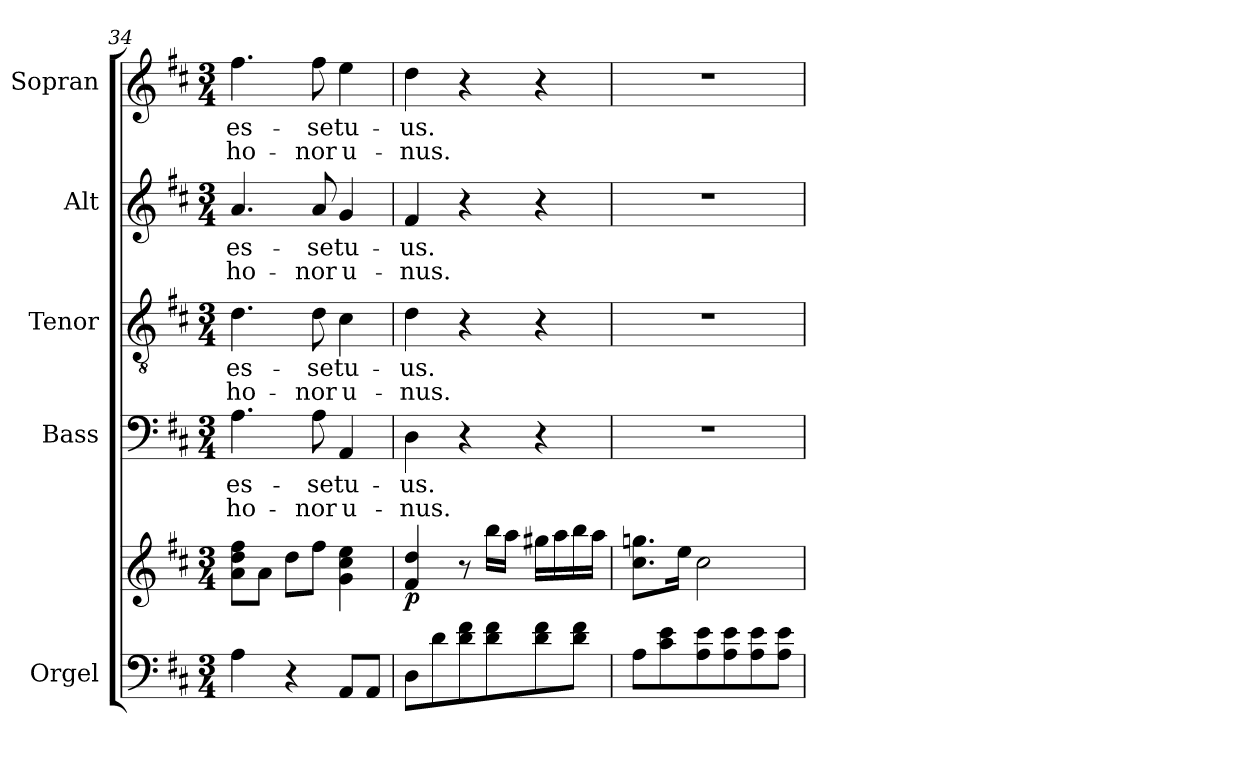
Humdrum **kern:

**kern	**kern	**dynam	**kern	**text	**text	**kern	**text	**text	**kern	**text	**text	**kern	**text	**text
*part5	*part5	*part5	*part4	*part4	*part4	*part3	*part3	*part3	*part2	*part2	*part2	*part1	*part1	*part1
*staff6	*staff5	*staff5/6	*staff4	*staff4	*staff4	*staff3	*staff3	*staff3	*staff2	*staff2	*staff2	*staff1	*staff1	*staff1
*I"Orgel	*	*	*I"Bass	*	*	*I"Tenor	*	*	*I"Alt	*	*	*I"Sopran	*	*
*I'Org.	*	*	*I'B.	*	*	*I'T.	*	*	*I'A.	*	*	*I'S.	*	*
*clefF4	*clefG2	*	*clefF4	*	*	*clefGv2	*	*	*clefG2	*	*	*clefG2	*	*
*k[f#c#]	*k[f#c#]	*	*k[f#c#]	*	*	*k[f#c#]	*	*	*k[f#c#]	*	*	*k[f#c#]	*	*
*D:	*D:	*	*D:	*	*	*D:	*	*	*D:	*	*	*D:	*	*
*M3/4	*M3/4	*	*M3/4	*	*	*M3/4	*	*	*M3/4	*	*	*M3/4	*	*
=34	=34	=34	=34	=34	=34	=34	=34	=34	=34	=34	=34	=34	=34	=34
!	!	!	!	!LO:LY:b	!LO:LY:b	!	!LO:LY:b	!LO:LY:b	!	!LO:LY:b	!LO:LY:b	!	!LO:LY:b	!LO:LY:b
4A\	8a\ 8dd\ 8ff#\L	.	4.A\	es-	ho-	4.d\	es-	ho-	4.a/	es-	ho-	4.ff#\	es-	ho-
.	8a\J	.	.	.	.	.	.	.	.	.	.	.	.	.
4r	8dd\L	.	.	.	.	.	.	.	.	.	.	.	.	.
!	!	!	!	!LO:LY:b	!LO:LY:b	!	!LO:LY:b	!LO:LY:b	!	!LO:LY:b	!LO:LY:b	!	!LO:LY:b	!LO:LY:b
.	8ff#\J	.	8A\	-se	-nor	8d\	-se	-nor	8a/	-se	-nor	8ff#\	-se	-nor
!	!	!	!	!LO:LY:b	!LO:LY:b	!	!LO:LY:b	!LO:LY:b	!	!LO:LY:b	!LO:LY:b	!	!LO:LY:b	!LO:LY:b
8AA/L	4g\ 4cc#\ 4ee\	.	4AA/	tu-	u-	4c#\	tu-	u-	4g/	tu-	u-	4ee\	tu-	u-
8AA/J	.	.	.	.	.	.	.	.	.	.	.	.	.	.
=35	=35	=35	=35	=35	=35	=35	=35	=35	=35	=35	=35	=35	=35	=35
!	!	!LO:DY:b	!	!LO:LY:b	!LO:LY:b	!	!LO:LY:b	!LO:LY:b	!	!LO:LY:b	!LO:LY:b	!	!LO:LY:b	!LO:LY:b
8D\L	4f#/ 4dd/	p	4D\	-us.	-nus.	4d\	-us.	-nus.	4f#/	-us.	-nus.	4dd\	-us.	-nus.
8d\	.	.	.	.	.	.	.	.	.	.	.	.	.	.
8d\ 8f#\	8r	.	4r	.	.	4r	.	.	4r	.	.	4r	.	.
8d\ 8f#\	16bb\LL	.	.	.	.	.	.	.	.	.	.	.	.	.
.	16aa\JJ	.	.	.	.	.	.	.	.	.	.	.	.	.
8d\ 8f#\	16gg#X\LL	.	4r	.	.	4r	.	.	4r	.	.	4r	.	.
.	16aa\	.	.	.	.	.	.	.	.	.	.	.	.	.
8d\ 8f#\J	16bb\	.	.	.	.	.	.	.	.	.	.	.	.	.
.	16aa\JJ	.	.	.	.	.	.	.	.	.	.	.	.	.
=36	=36	=36	=36	=36	=36	=36	=36	=36	=36	=36	=36	=36	=36	=36
8A\L	8.cc#\ 8.ggn\L	.	2.r	.	.	2.r	.	.	2.r	.	.	2.r	.	.
8c#\ 8e\	.	.	.	.	.	.	.	.	.	.	.	.	.	.
.	16ee\Jk	.	.	.	.	.	.	.	.	.	.	.	.	.
8A\ 8e\	2cc#\	.	.	.	.	.	.	.	.	.	.	.	.	.
8A\ 8e\	.	.	.	.	.	.	.	.	.	.	.	.	.	.
8A\ 8e\	.	.	.	.	.	.	.	.	.	.	.	.	.	.
8A\ 8e\J	.	.	.	.	.	.	.	.	.	.	.	.	.	.
=	=	=	=	=	=	=	=	=	=	=	=	=	=	=
*-	*-	*-	*-	*-	*-	*-	*-	*-	*-	*-	*-	*-	*-	*-
